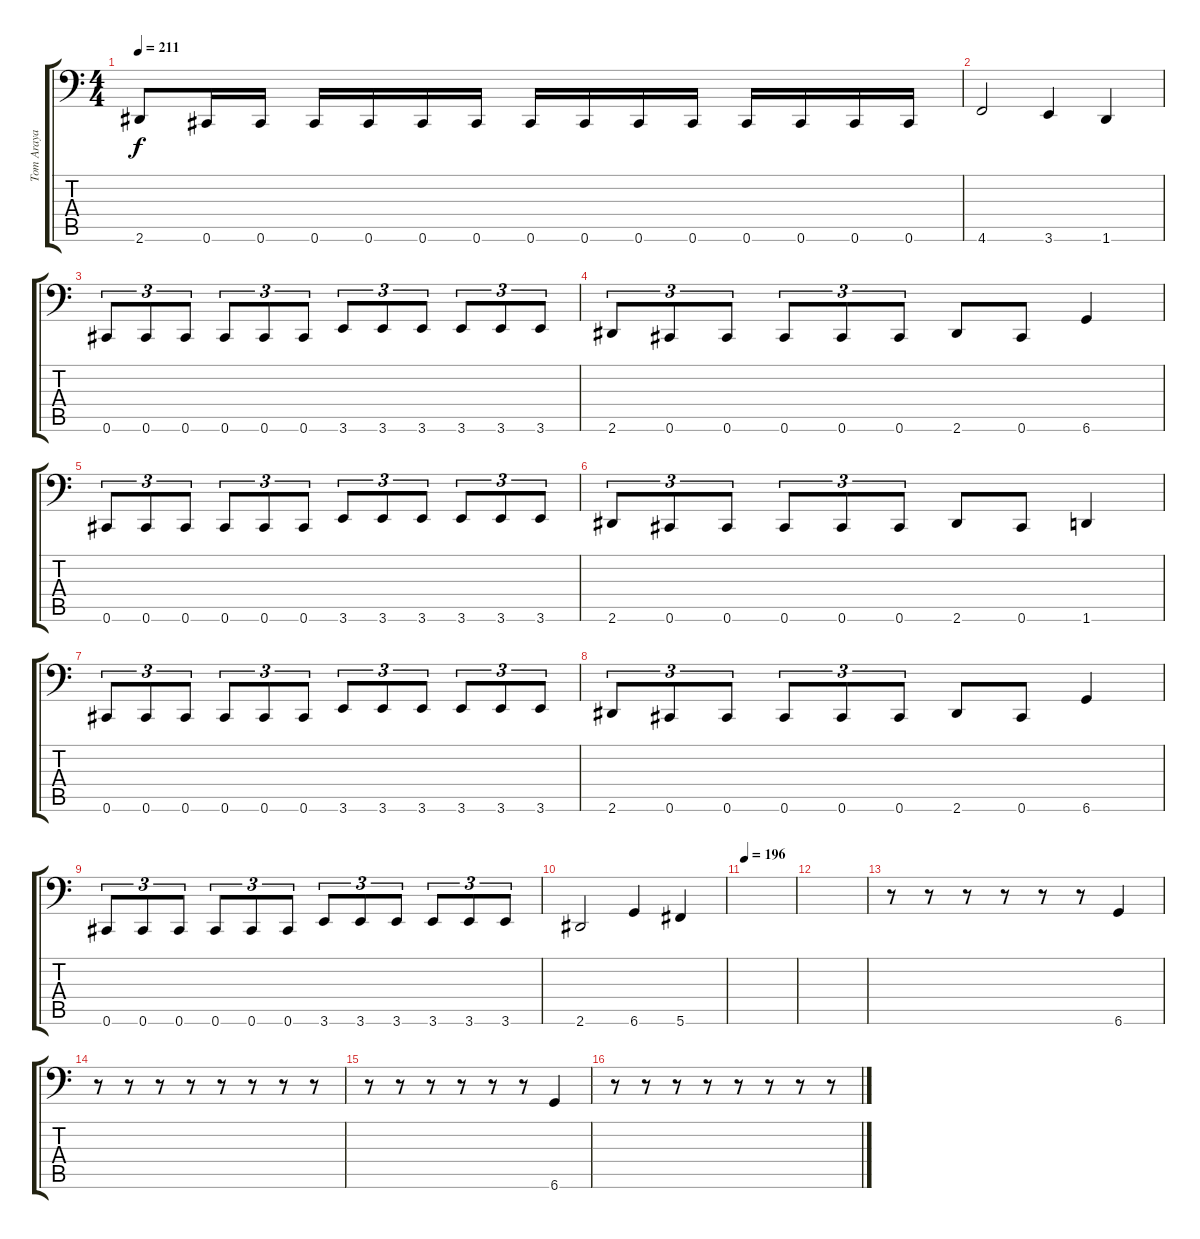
\track ("Tom Araya" "Tom Araya") {instrument electricbasspick}
\staff {score tabs}
\tuning (Db3 Ab2 E2 B1 Gb1 Db1) {hide}
\ts (4 4)
\tempo 211
\clef f4
\ks c
2.6.8{dy f} 0.6.16 0.6.16 0.6.16 0.6.16 0.6.16 0.6.16 0.6.16 0.6.16 0.6.16 0.6.16 0.6.16 0.6.16 0.6.16 0.6.16 |
4.6.2 3.6.4 1.6.4 |
0.6.8{tu (3 2)} 0.6.8{tu (3 2)} 0.6.8{tu (3 2)} 0.6.8{tu (3 2)} 0.6.8{tu (3 2)} 0.6.8{tu (3 2)} 3.6.8{tu (3 2)} 3.6.8{tu (3 2)} 3.6.8{tu (3 2)} 3.6.8{tu (3 2)} 3.6.8{tu (3 2)} 3.6.8{tu (3 2)} |
2.6.8{tu (3 2)} 0.6.8{tu (3 2)} 0.6.8{tu (3 2)} 0.6.8{tu (3 2)} 0.6.8{tu (3 2)} 0.6.8{tu (3 2)} 2.6.8 0.6.8 6.6.4 |
0.6.8{tu (3 2)} 0.6.8{tu (3 2)} 0.6.8{tu (3 2)} 0.6.8{tu (3 2)} 0.6.8{tu (3 2)} 0.6.8{tu (3 2)} 3.6.8{tu (3 2)} 3.6.8{tu (3 2)} 3.6.8{tu (3 2)} 3.6.8{tu (3 2)} 3.6.8{tu (3 2)} 3.6.8{tu (3 2)} |
2.6.8{tu (3 2)} 0.6.8{tu (3 2)} 0.6.8{tu (3 2)} 0.6.8{tu (3 2)} 0.6.8{tu (3 2)} 0.6.8{tu (3 2)} 2.6.8 0.6.8 1.6.4 |
0.6.8{tu (3 2)} 0.6.8{tu (3 2)} 0.6.8{tu (3 2)} 0.6.8{tu (3 2)} 0.6.8{tu (3 2)} 0.6.8{tu (3 2)} 3.6.8{tu (3 2)} 3.6.8{tu (3 2)} 3.6.8{tu (3 2)} 3.6.8{tu (3 2)} 3.6.8{tu (3 2)} 3.6.8{tu (3 2)} |
2.6.8{tu (3 2)} 0.6.8{tu (3 2)} 0.6.8{tu (3 2)} 0.6.8{tu (3 2)} 0.6.8{tu (3 2)} 0.6.8{tu (3 2)} 2.6.8 0.6.8 6.6.4 |
0.6.8{tu (3 2)} 0.6.8{tu (3 2)} 0.6.8{tu (3 2)} 0.6.8{tu (3 2)} 0.6.8{tu (3 2)} 0.6.8{tu (3 2)} 3.6.8{tu (3 2)} 3.6.8{tu (3 2)} 3.6.8{tu (3 2)} 3.6.8{tu (3 2)} 3.6.8{tu (3 2)} 3.6.8{tu (3 2)} |
2.6.2 6.6.4 5.6.4 |
\tempo 196
|
|
r.8 r.8 r.8 r.8 r.8 r.8 6.6.4 |
r.8 r.8 r.8 r.8 r.8 r.8 r.8 r.8 |
r.8 r.8 r.8 r.8 r.8 r.8 6.6.4 |
r.8 r.8 r.8 r.8 r.8 r.8 r.8 r.8
